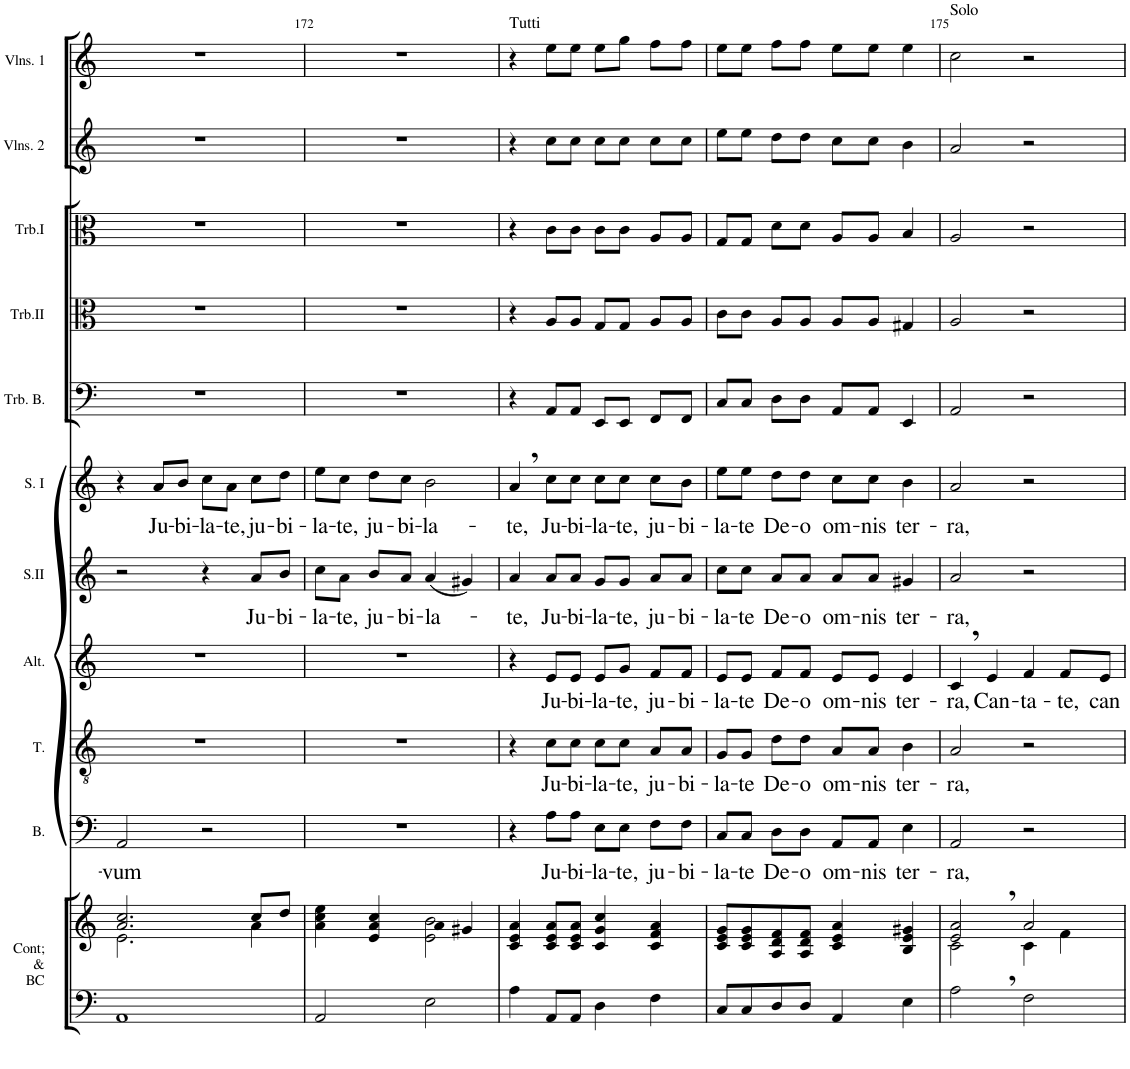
**kern	**kern	**kern	**text	**kern	**text	**kern	**text	**kern	**text	**kern	**text	**kern	**kern	**kern	**kern	**kern
*part11	*part11	*part10	*part10	*part9	*part9	*part8	*part8	*part7	*part7	*part6	*part6	*part5	*part4	*part3	*part2	*part1
*staff12	*staff11	*staff10	*staff10	*staff9	*staff9	*staff8	*staff8	*staff7	*staff7	*staff6	*staff6	*staff5	*staff4	*staff3	*staff2	*staff1
*I"Continuo &amp; Basse Continue	*	*I"Basse	*	*I"Ténor	*	*I"Alto	*	*I"Soprano II	*	*I"Soprane I	*	*I"Trombone Basse	*I"Trombone II	*I"Trombone I	*I"Deuxièmes Violons	*I"Premiers Violons
*I'Cont; &amp; BC	*	*I'B.	*	*I'T.	*	*I'Alt.	*	*I'S.II	*	*I'S. I	*	*I'Trb. B.	*I'Trb.II	*I'Trb.I	*I'Vlns. 2	*I'Vlns. 1
!!LO:PB:g=z
*clefF4	*clefG2	*clefF4	*	*clefGv2	*	*clefG2	*	*clefG2	*	*clefG2	*	*clefF4	*clefC3	*clefC3	*clefG2	*clefG2
*k[]	*k[]	*k[]	*	*k[]	*	*k[]	*	*k[]	*	*k[]	*	*k[]	*k[]	*k[]	*k[]	*k[]
*M4/4	*M4/4	*M4/4	*	*M4/4	*	*M4/4	*	*M4/4	*	*M4/4	*	*M4/4	*M4/4	*M4/4	*M4/4	*M4/4
*met(c)	*met(c)	*met(c)	*	*met(c)	*	*met(c)	*	*met(c)	*	*met(c)	*	*met(c)	*met(c)	*met(c)	*met(c)	*met(c)
=171	=171	=171	=171	=171	=171	=171	=171	=171	=171	=171	=171	=171	=171	=171	=171	=171
*	*^	*	*	*	*	*	*	*	*	*	*	*	*	*	*	*
!	!	!	!	!LO:LY:b	!	!	!	!	!	!	!	!	!	!	!	!	!
1AA	2.a/ 2.cc/	2.e\	2AA/	-vum	1r	.	1r	.	2r	.	4r	.	1r	1r	1r	1r	1r
!	!	!	!	!	!	!	!	!	!	!	!	!LO:LY:b	!	!	!	!	!
.	.	.	.	.	.	.	.	.	.	.	8a/L	Ju-	.	.	.	.	.
!	!	!	!	!	!	!	!	!	!	!	!	!LO:LY:b	!	!	!	!	!
.	.	.	.	.	.	.	.	.	.	.	8b/J	-bi-	.	.	.	.	.
!	!	!	!	!	!	!	!	!	!	!	!	!LO:LY:b	!	!	!	!	!
.	.	.	2r	.	.	.	.	.	4r	.	8cc\L	-la-	.	.	.	.	.
!	!	!	!	!	!	!	!	!	!	!	!	!LO:LY:b	!	!	!	!	!
.	.	.	.	.	.	.	.	.	.	.	8a\J	-te,	.	.	.	.	.
!	!	!	!	!	!	!	!	!	!	!LO:LY:b	!	!LO:LY:b	!	!	!	!	!
.	8cc/L	4a\	.	.	.	.	.	.	8a/L	Ju-	8cc\L	ju-	.	.	.	.	.
!	!	!	!	!	!	!	!	!	!	!LO:LY:b	!	!LO:LY:b	!	!	!	!	!
.	8dd/J	.	.	.	.	.	.	.	8b/J	-bi-	8dd\J	-bi-	.	.	.	.	.
=172	=172	=172	=172	=172	=172	=172	=172	=172	=172	=172	=172	=172	=172	=172	=172	=172	=172
!	!	!	!	!	!	!	!	!	!	!LO:LY:b	!	!LO:LY:b	!	!	!	!	!
2AA/	4a\ 4cc\ 4ee\	2ryy	1r	.	1r	.	1r	.	8cc\L	-la-	8ee\L	-la-	1r	1r	1r	1r	1r
!	!	!	!	!	!	!	!	!	!	!LO:LY:b	!	!LO:LY:b	!	!	!	!	!
.	.	.	.	.	.	.	.	.	8a\J	-te,	8cc\J	-te,	.	.	.	.	.
!	!	!	!	!	!	!	!	!	!	!LO:LY:b	!	!LO:LY:b	!	!	!	!	!
.	4e/ 4a/ 4cc/	.	.	.	.	.	.	.	8b/L	ju-	8dd\L	ju-	.	.	.	.	.
!	!	!	!	!	!	!	!	!	!	!LO:LY:b	!	!LO:LY:b	!	!	!	!	!
.	.	.	.	.	.	.	.	.	8a/J	-bi-	8cc\J	-bi-	.	.	.	.	.
!	!	!	!	!	!	!	!	!	!	!LO:LY:b	!	!LO:LY:b	!	!	!	!	!
2E\	4a	2e\ 2b\	.	.	.	.	.	.	(4a/	-la-	2b\	-la-	.	.	.	.	.
.	4g#X/	.	.	.	.	.	.	.	4g#X/)	.	.	.	.	.	.	.	.
*	*v	*v	*	*	*	*	*	*	*	*	*	*	*	*	*	*	*
=173	=173	=173	=173	=173	=173	=173	=173	=173	=173	=173	=173	=173	=173	=173	=173	=173
!	!	!	!	!	!	!	!	!	!	!	!	!	!	!	!	!LO:TX:a:t=Tutti
!	!	!	!	!	!	!	!	!	!LO:LY:b	!	!LO:LY:b	!	!	!	!	!
4A\	4c/ 4e/ 4a/	4r	.	4r	.	4r	.	4a/	-te,	4a,/	-te,	4r	4r	4r	4r	4r
!	!	!	!LO:LY:b	!	!LO:LY:b	!	!LO:LY:b	!	!LO:LY:b	!	!LO:LY:b	!	!	!	!	!
8AA/L	8c/ 8e/ 8a/L	8A\L	Ju-	8c\L	Ju-	8e/L	Ju-	8a/L	Ju-	8cc\L	Ju-	8AA/L	8A/L	8c\L	8cc\L	8ee\L
!	!	!	!LO:LY:b	!	!LO:LY:b	!	!LO:LY:b	!	!LO:LY:b	!	!LO:LY:b	!	!	!	!	!
8AA/J	8c/ 8e/ 8a/J	8A\J	-bi-	8c\J	-bi-	8e/J	-bi-	8a/J	-bi-	8cc\J	-bi-	8AA/J	8A/J	8c\J	8cc\J	8ee\J
!	!	!	!LO:LY:b	!	!LO:LY:b	!	!LO:LY:b	!	!LO:LY:b	!	!LO:LY:b	!	!	!	!	!
4D\	4c/ 4g/ 4cc/	8E\L	-la-	8c\L	-la-	8e/L	-la-	8g/L	-la-	8cc\L	-la-	8EE/L	8G/L	8c\L	8cc\L	8ee\L
!	!	!	!LO:LY:b	!	!LO:LY:b	!	!LO:LY:b	!	!LO:LY:b	!	!LO:LY:b	!	!	!	!	!
.	.	8E\J	-te,	8c\J	-te,	8g/J	-te,	8g/J	-te,	8cc\J	-te,	8EE/J	8G/J	8c\J	8cc\J	8gg\J
!	!	!	!LO:LY:b	!	!LO:LY:b	!	!LO:LY:b	!	!LO:LY:b	!	!LO:LY:b	!	!	!	!	!
4F\	4c/ 4f/ 4a/	8F\L	ju-	8A/L	ju-	8f/L	ju-	8a/L	ju-	8cc\L	ju-	8FF/L	8A/L	8A/L	8cc\L	8ff\L
!	!	!	!LO:LY:b	!	!LO:LY:b	!	!LO:LY:b	!	!LO:LY:b	!	!LO:LY:b	!	!	!	!	!
.	.	8F\J	-bi-	8A/J	-bi-	8f/J	-bi-	8a/J	-bi-	8b\J	-bi-	8FF/J	8A/J	8A/J	8cc\J	8ff\J
=174	=174	=174	=174	=174	=174	=174	=174	=174	=174	=174	=174	=174	=174	=174	=174	=174
!	!	!	!LO:LY:b	!	!LO:LY:b	!	!LO:LY:b	!	!LO:LY:b	!	!LO:LY:b	!	!	!	!	!
8C/L	8c/ 8e/ 8g/L	8C/L	-la-	8G/L	-la-	8e/L	-la-	8cc\L	-la-	8ee\L	-la-	8C/L	8c\L	8G/L	8ee\L	8ee\L
!	!	!	!LO:LY:b	!	!LO:LY:b	!	!LO:LY:b	!	!LO:LY:b	!	!LO:LY:b	!	!	!	!	!
8C/	8c/ 8e/ 8g/	8C/J	-te	8G/J	-te	8e/J	-te	8cc\J	-te	8ee\J	-te	8C/J	8c\J	8G/J	8ee\J	8ee\J
!	!	!	!LO:LY:b	!	!LO:LY:b	!	!LO:LY:b	!	!LO:LY:b	!	!LO:LY:b	!	!	!	!	!
8D/	8A/ 8d/ 8f/	8D\L	De-	8d\L	De-	8f/L	De-	8a/L	De-	8dd\L	De-	8D\L	8A/L	8d\L	8dd\L	8ff\L
!	!	!	!LO:LY:b	!	!LO:LY:b	!	!LO:LY:b	!	!LO:LY:b	!	!LO:LY:b	!	!	!	!	!
8D/J	8A/ 8d/ 8f/J	8D\J	-o	8d\J	-o	8f/J	-o	8a/J	-o	8dd\J	-o	8D\J	8A/J	8d\J	8dd\J	8ff\J
!	!	!	!LO:LY:b	!	!LO:LY:b	!	!LO:LY:b	!	!LO:LY:b	!	!LO:LY:b	!	!	!	!	!
4AA/	4c/ 4e/ 4a/	8AA/L	-om-	8A/L	-om-	8e/L	-om-	8a/L	-om-	8cc\L	-om-	8AA/L	8A/L	8A/L	8cc\L	8ee\L
!	!	!	!LO:LY:b	!	!LO:LY:b	!	!LO:LY:b	!	!LO:LY:b	!	!LO:LY:b	!	!	!	!	!
.	.	8AA/J	-nis	8A/J	-nis	8e/J	-nis	8a/J	-nis	8cc\J	-nis	8AA/J	8A/J	8A/J	8cc\J	8ee\J
!	!	!	!LO:LY:b	!	!LO:LY:b	!	!LO:LY:b	!	!LO:LY:b	!	!LO:LY:b	!	!	!	!	!
4E\	4B/ 4e/ 4g#X/	4E\	ter-	4B\	ter-	4e/	ter-	4g#X/	ter-	4b\	ter-	4EE/	4G#X/	4B/	4b\	4ee\
=175	=175	=175	=175	=175	=175	=175	=175	=175	=175	=175	=175	=175	=175	=175	=175	=175
*	*^	*	*	*	*	*	*	*	*	*	*	*	*	*	*	*
!	!	!	!	!	!	!	!	!	!	!	!	!	!	!	!	!	!LO:TX:a:t=Solo
!	!	!	!	!LO:LY:b	!	!LO:LY:b	!	!LO:LY:b	!	!LO:LY:b	!	!LO:LY:b	!	!	!	!	!
2A,\	2e/, 2a/,	2c\	2AA/	-ra,	2A/	-ra,	4c,/	-ra,	2a/	-ra,	2a/	-ra,	2AA/	2A/	2A/	2a/	2cc\
!	!	!	!	!	!	!	!	!LO:LY:b	!	!	!	!	!	!	!	!	!
.	.	.	.	.	.	.	4e/	Can-	.	.	.	.	.	.	.	.	.
!	!	!	!	!	!	!	!	!LO:LY:b	!	!	!	!	!	!	!	!	!
2F\	2a/	4c\	2r	.	2r	.	4f/	-ta-	2r	.	2r	.	2r	2r	2r	2r	2r
!	!	!	!	!	!	!	!	!LO:LY:b	!	!	!	!	!	!	!	!	!
.	.	4f\	.	.	.	.	8f/L	-te,	.	.	.	.	.	.	.	.	.
!	!	!	!	!	!	!	!	!LO:LY:b	!	!	!	!	!	!	!	!	!
.	.	.	.	.	.	.	8e/J	can-	.	.	.	.	.	.	.	.	.
*	*v	*v	*	*	*	*	*	*	*	*	*	*	*	*	*	*	*
=	=	=	=	=	=	=	=	=	=	=	=	=	=	=	=	=
*-	*-	*-	*-	*-	*-	*-	*-	*-	*-	*-	*-	*-	*-	*-	*-	*-
